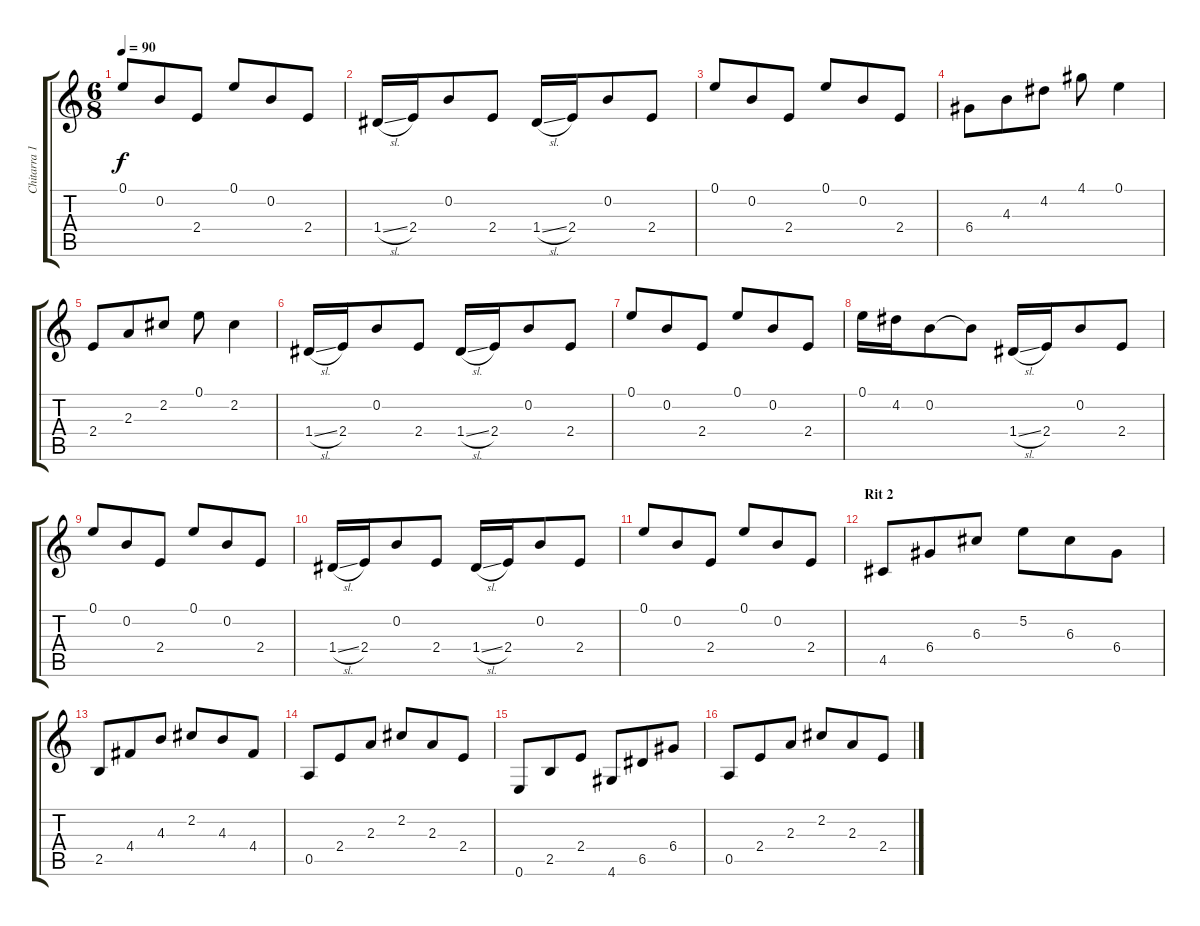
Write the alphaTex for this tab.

\track ("Chitarra 1" "Chitarra 1") {instrument electricguitarclean}
\staff {score tabs}
\tuning (E4 B3 G3 D3 A2 E2) {hide}
\ts (6 8)
\tempo 90
\clef g2
\ks c
0.1.8{dy f} 0.2.8 2.4.8 0.1.8 0.2.8 2.4.8 |
1.4{sl}.16 2.4.16 0.2.8 2.4.8 1.4{sl}.16 2.4.16 0.2.8 2.4.8 |
0.1.8 0.2.8 2.4.8 0.1.8 0.2.8 2.4.8 |
6.4.8 4.3.8 4.2.8 4.1.8 0.1.4 |
2.4.8 2.3.8 2.2.8 0.1.8 2.2.4 |
1.4{sl}.16 2.4.16 0.2.8 2.4.8 1.4{sl}.16 2.4.16 0.2.8 2.4.8 |
0.1.8 0.2.8 2.4.8 0.1.8 0.2.8 2.4.8 |
0.1.16 4.2.16 0.2.8 0.2{t}.8 1.4{sl}.16 2.4.16 0.2.8 2.4.8 |
0.1.8 0.2.8 2.4.8 0.1.8 0.2.8 2.4.8 |
1.4{sl}.16 2.4.16 0.2.8 2.4.8 1.4{sl}.16 2.4.16 0.2.8 2.4.8 |
0.1.8 0.2.8 2.4.8 0.1.8 0.2.8 2.4.8 |
\section ("" "Rit 2")
4.5.8 6.4.8 6.3.8 5.2.8 6.3.8 6.4.8 |
2.5.8 4.4.8 4.3.8 2.2.8 4.3.8 4.4.8 |
0.5.8 2.4.8 2.3.8 2.2.8 2.3.8 2.4.8 |
0.6.8 2.5.8 2.4.8 4.6.8 6.5.8 6.4.8 |
0.5.8 2.4.8 2.3.8 2.2.8 2.3.8 2.4.8
